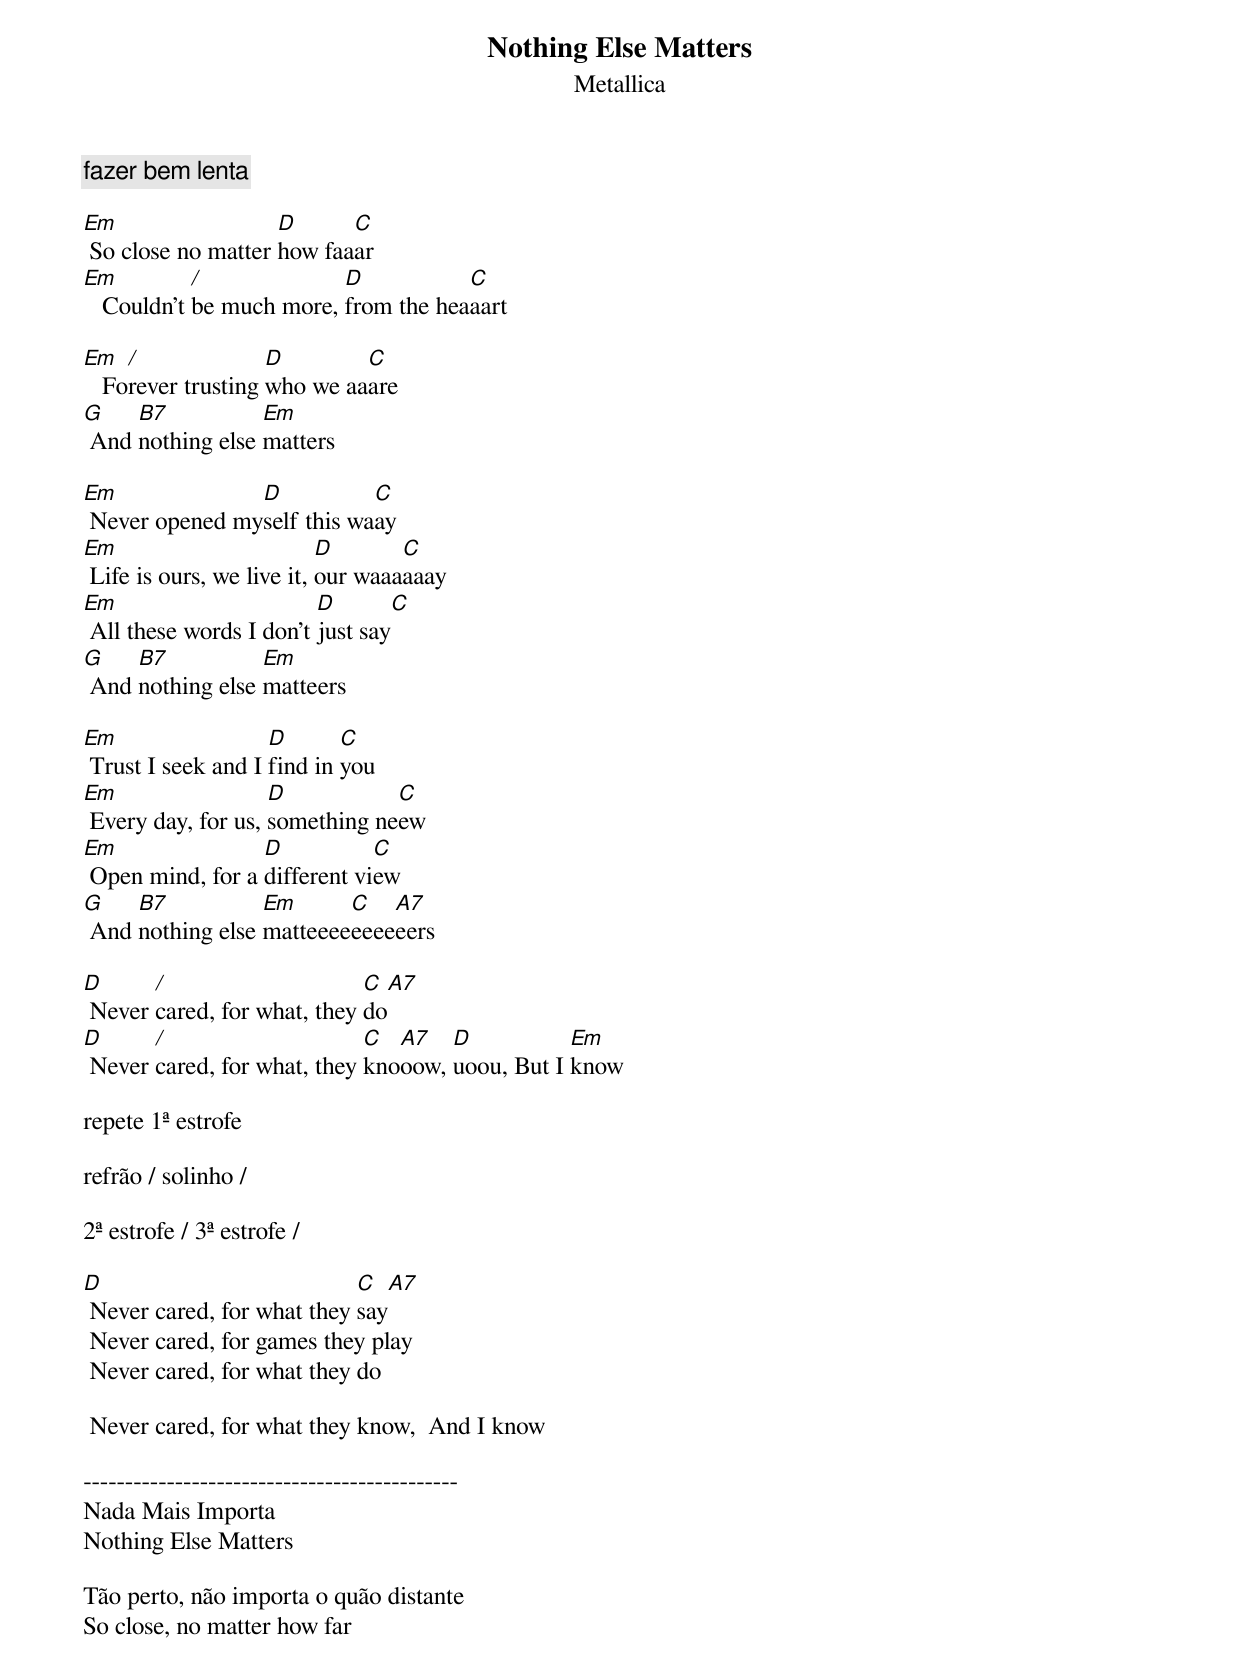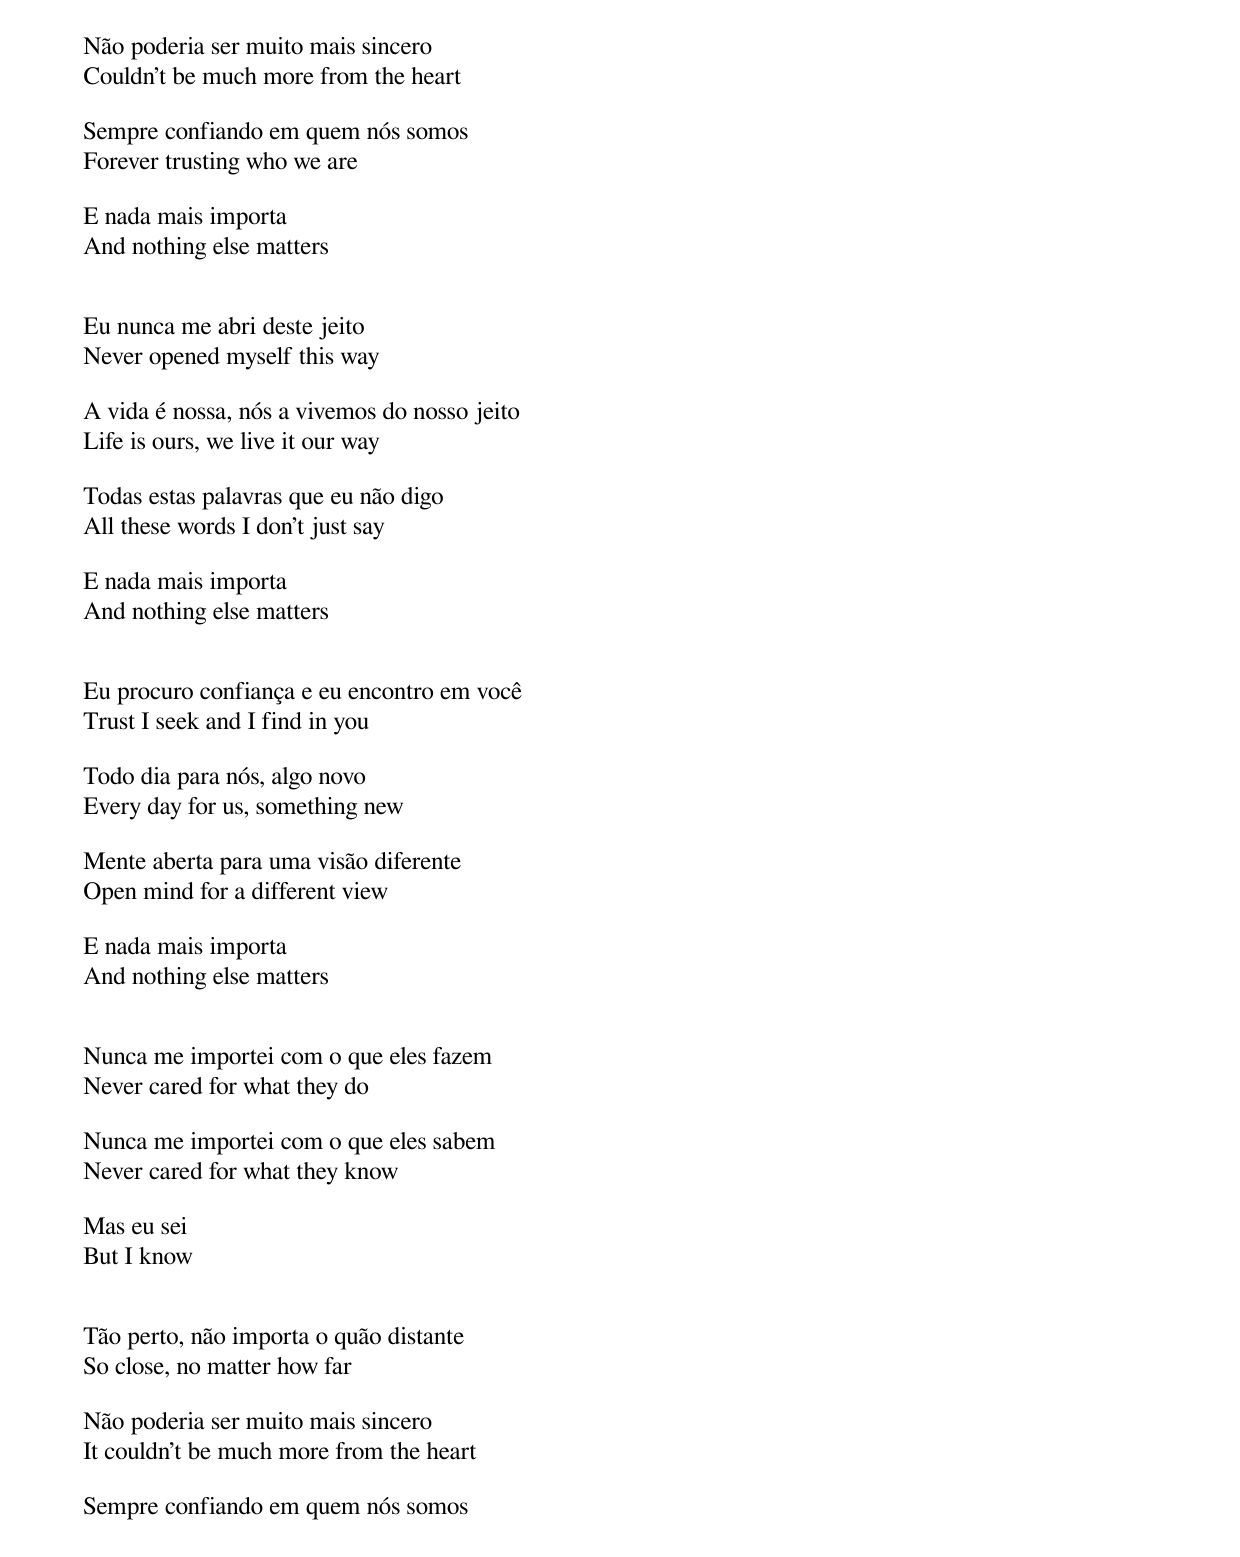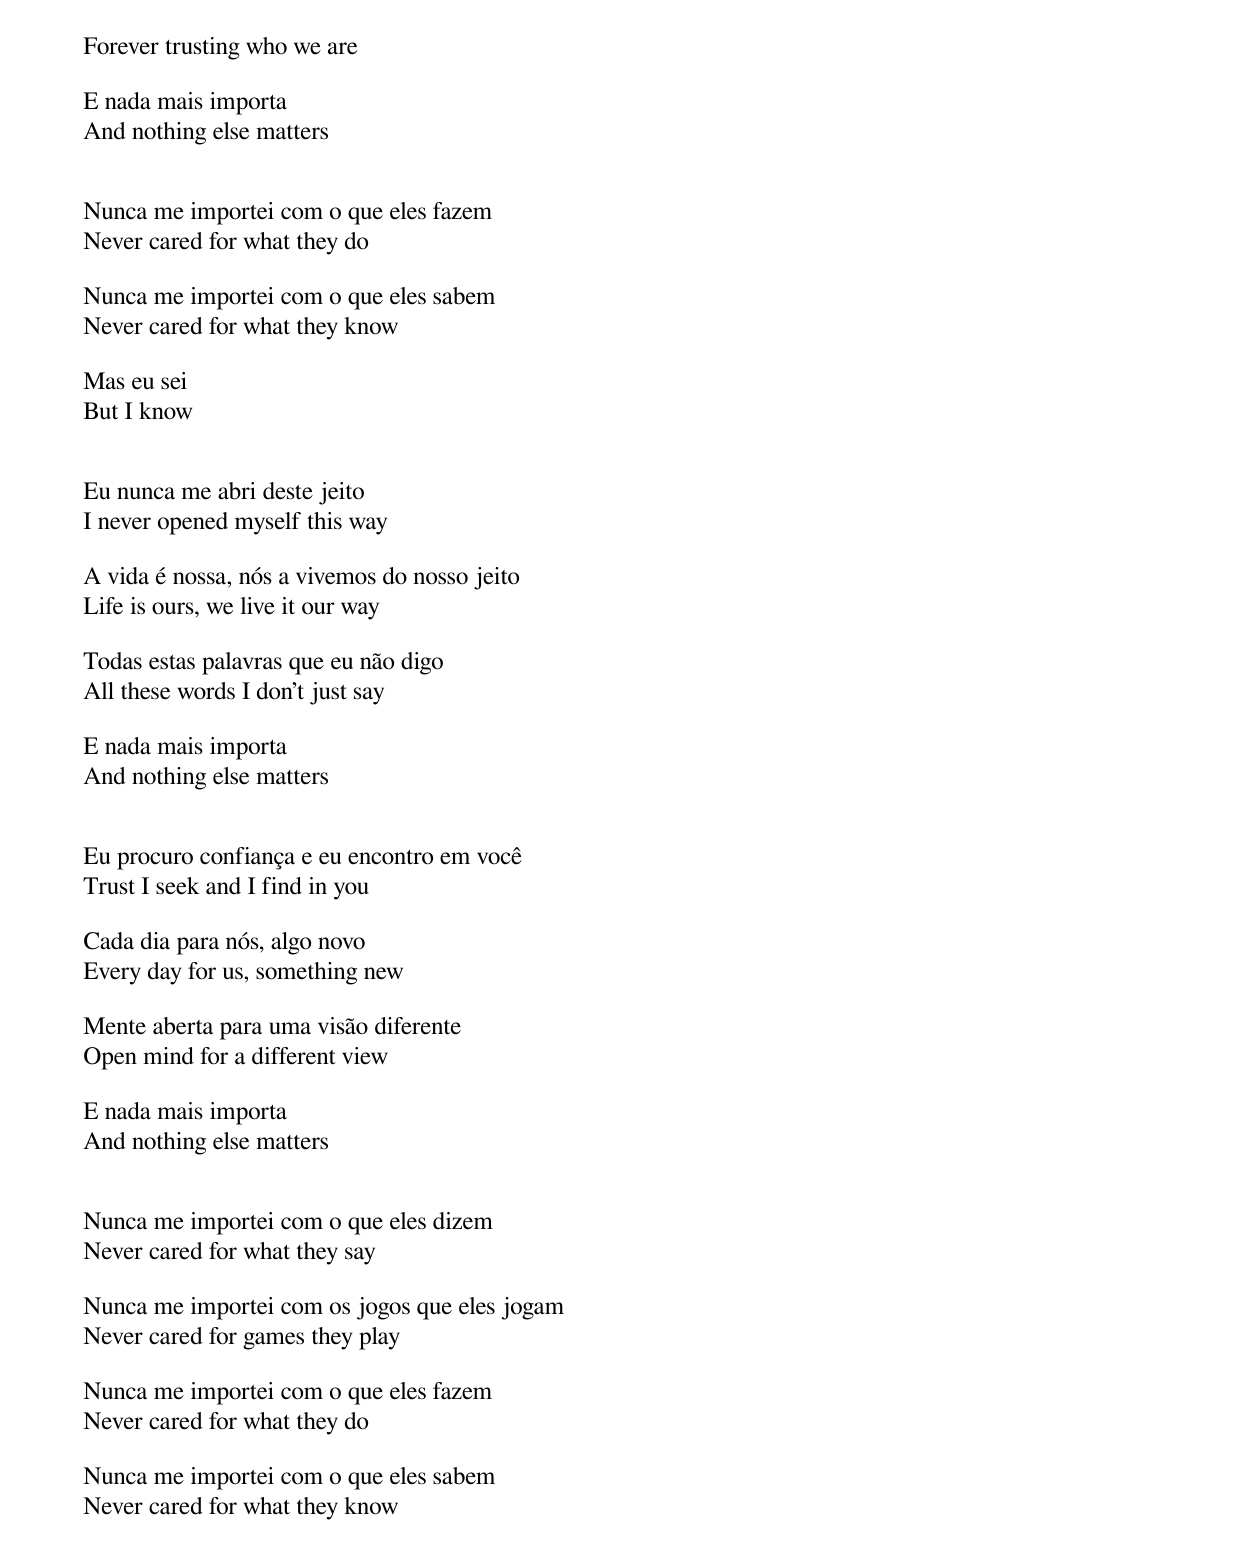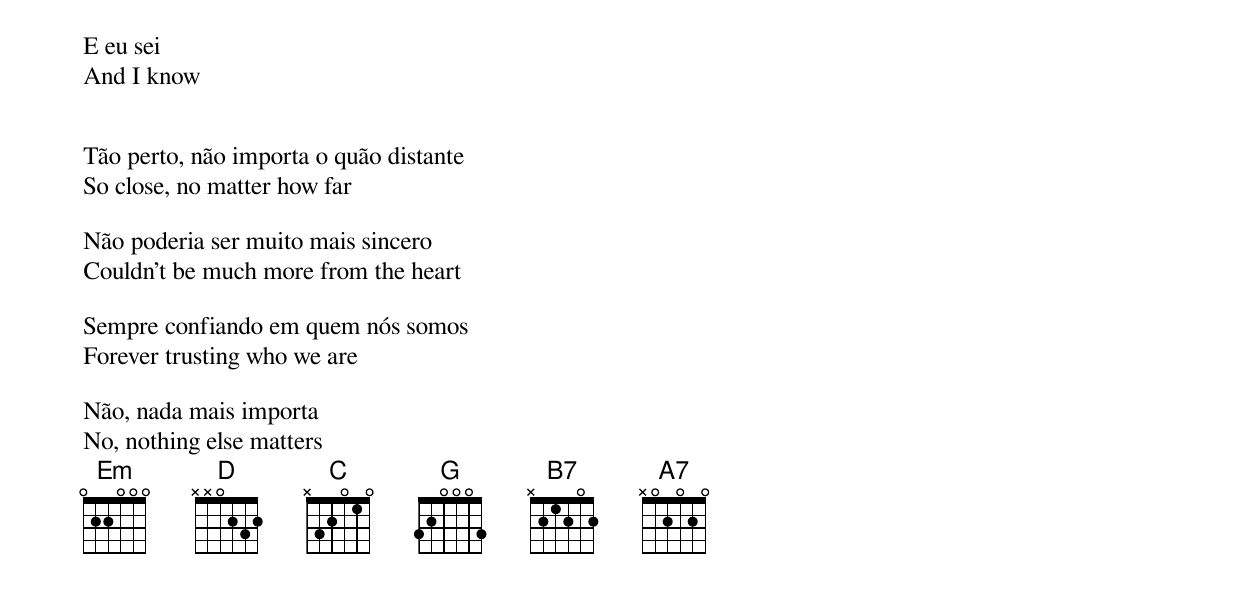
Nothing Else Matters
Metallica


fazer bem lenta

Em                  D      C
 So close no matter how faaar
Em          /             D           C
   Couldn't be much more, from the heaaart

Em   /              D        C
   Forever trusting who we aaare
G    B7           Em
 And nothing else matters

Em              D           C
 Never opened myself this waay
Em                         D       C
 Life is ours, we live it, our waaaaaay
Em                       D       C
 All these words I don't just say
G    B7           Em
 And nothing else matteers

Em                  D       C
 Trust I seek and I find in you
Em                  D           C
 Every day, for us, something neew
Em                D           C
 Open mind, for a different view
G    B7           Em      C   A7
 And nothing else matteeeeeeeeeers

D      /                     C  A7
 Never cared, for what, they do
D      /                     C  A7   D           Em
 Never cared, for what, they knooow, uoou, But I know

repete 1ª estrofe

refrão / solinho /

2ª estrofe / 3ª estrofe /

D                           C    A7
 Never cared, for what they say
 Never cared, for games they play
 Never cared, for what they do

 Never cared, for what they know,  And I know

---------------------------------------------
Nada Mais Importa
Nothing Else Matters

Tão perto, não importa o quão distante
So close, no matter how far

Não poderia ser muito mais sincero
Couldn't be much more from the heart

Sempre confiando em quem nós somos
Forever trusting who we are

E nada mais importa
And nothing else matters


Eu nunca me abri deste jeito
Never opened myself this way

A vida é nossa, nós a vivemos do nosso jeito
Life is ours, we live it our way

Todas estas palavras que eu não digo
All these words I don't just say

E nada mais importa
And nothing else matters


Eu procuro confiança e eu encontro em você
Trust I seek and I find in you

Todo dia para nós, algo novo
Every day for us, something new

Mente aberta para uma visão diferente
Open mind for a different view

E nada mais importa
And nothing else matters


Nunca me importei com o que eles fazem
Never cared for what they do

Nunca me importei com o que eles sabem
Never cared for what they know

Mas eu sei
But I know


Tão perto, não importa o quão distante
So close, no matter how far

Não poderia ser muito mais sincero
It couldn't be much more from the heart

Sempre confiando em quem nós somos
Forever trusting who we are

E nada mais importa
And nothing else matters


Nunca me importei com o que eles fazem
Never cared for what they do

Nunca me importei com o que eles sabem
Never cared for what they know

Mas eu sei
But I know


Eu nunca me abri deste jeito
I never opened myself this way

A vida é nossa, nós a vivemos do nosso jeito
Life is ours, we live it our way

Todas estas palavras que eu não digo
All these words I don't just say

E nada mais importa
And nothing else matters


Eu procuro confiança e eu encontro em você
Trust I seek and I find in you

Cada dia para nós, algo novo
Every day for us, something new

Mente aberta para uma visão diferente
Open mind for a different view

E nada mais importa
And nothing else matters


Nunca me importei com o que eles dizem
Never cared for what they say

Nunca me importei com os jogos que eles jogam
Never cared for games they play

Nunca me importei com o que eles fazem
Never cared for what they do

Nunca me importei com o que eles sabem
Never cared for what they know

E eu sei
And I know


Tão perto, não importa o quão distante
So close, no matter how far

Não poderia ser muito mais sincero
Couldn't be much more from the heart

Sempre confiando em quem nós somos
Forever trusting who we are

Não, nada mais importa
No, nothing else matters
